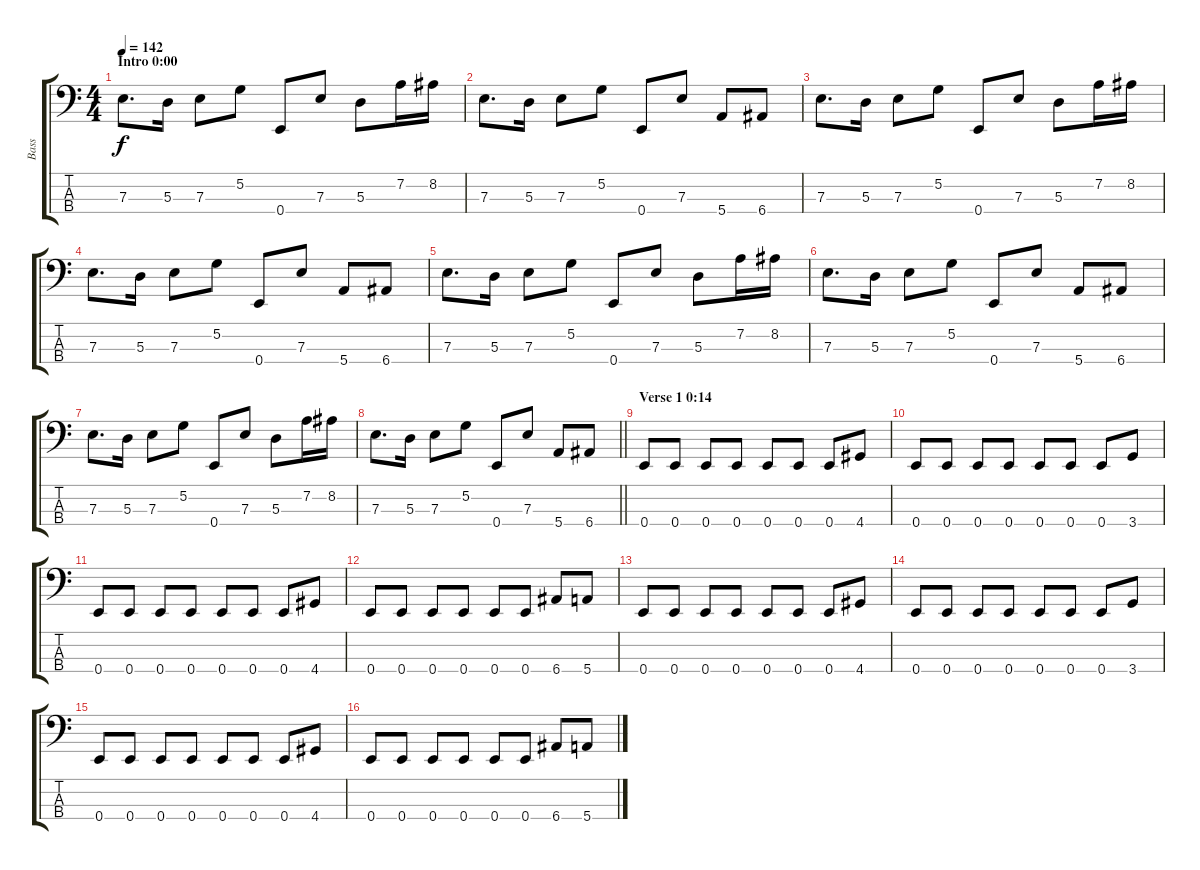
\track ("Bass" "Bass") {instrument electricbasspick}
\staff {score tabs}
\tuning (G2 D2 A1 E1) {hide}
\ts (4 4)
\section ("" "Intro 0:00")
\tempo 142
\clef f4
\ks c
7.3.8{d dy f instrument electricbasspick} 5.3.16 7.3.8 5.2.8 0.4.8 7.3.8 5.3.8 7.2.16 8.2.16 |
7.3.8{d} 5.3.16 7.3.8 5.2.8 0.4.8 7.3.8 5.4.8 6.4.8 |
7.3.8{d} 5.3.16 7.3.8 5.2.8 0.4.8 7.3.8 5.3.8 7.2.16 8.2.16 |
7.3.8{d} 5.3.16 7.3.8 5.2.8 0.4.8 7.3.8 5.4.8 6.4.8 |
7.3.8{d} 5.3.16 7.3.8 5.2.8 0.4.8 7.3.8 5.3.8 7.2.16 8.2.16 |
7.3.8{d} 5.3.16 7.3.8 5.2.8 0.4.8 7.3.8 5.4.8 6.4.8 |
7.3.8{d} 5.3.16 7.3.8 5.2.8 0.4.8 7.3.8 5.3.8 7.2.16 8.2.16 |
\barLineRight lightlight
7.3.8{d} 5.3.16 7.3.8 5.2.8 0.4.8 7.3.8 5.4.8 6.4.8 |
\section ("" "Verse 1 0:14")
0.4.8 0.4.8 0.4.8 0.4.8 0.4.8 0.4.8 0.4.8 4.4.8 |
0.4.8 0.4.8 0.4.8 0.4.8 0.4.8 0.4.8 0.4.8 3.4.8 |
0.4.8 0.4.8 0.4.8 0.4.8 0.4.8 0.4.8 0.4.8 4.4.8 |
0.4.8 0.4.8 0.4.8 0.4.8 0.4.8 0.4.8 6.4.8 5.4.8 |
0.4.8 0.4.8 0.4.8 0.4.8 0.4.8 0.4.8 0.4.8 4.4.8 |
0.4.8 0.4.8 0.4.8 0.4.8 0.4.8 0.4.8 0.4.8 3.4.8 |
0.4.8 0.4.8 0.4.8 0.4.8 0.4.8 0.4.8 0.4.8 4.4.8 |
0.4.8 0.4.8 0.4.8 0.4.8 0.4.8 0.4.8 6.4.8 5.4.8
